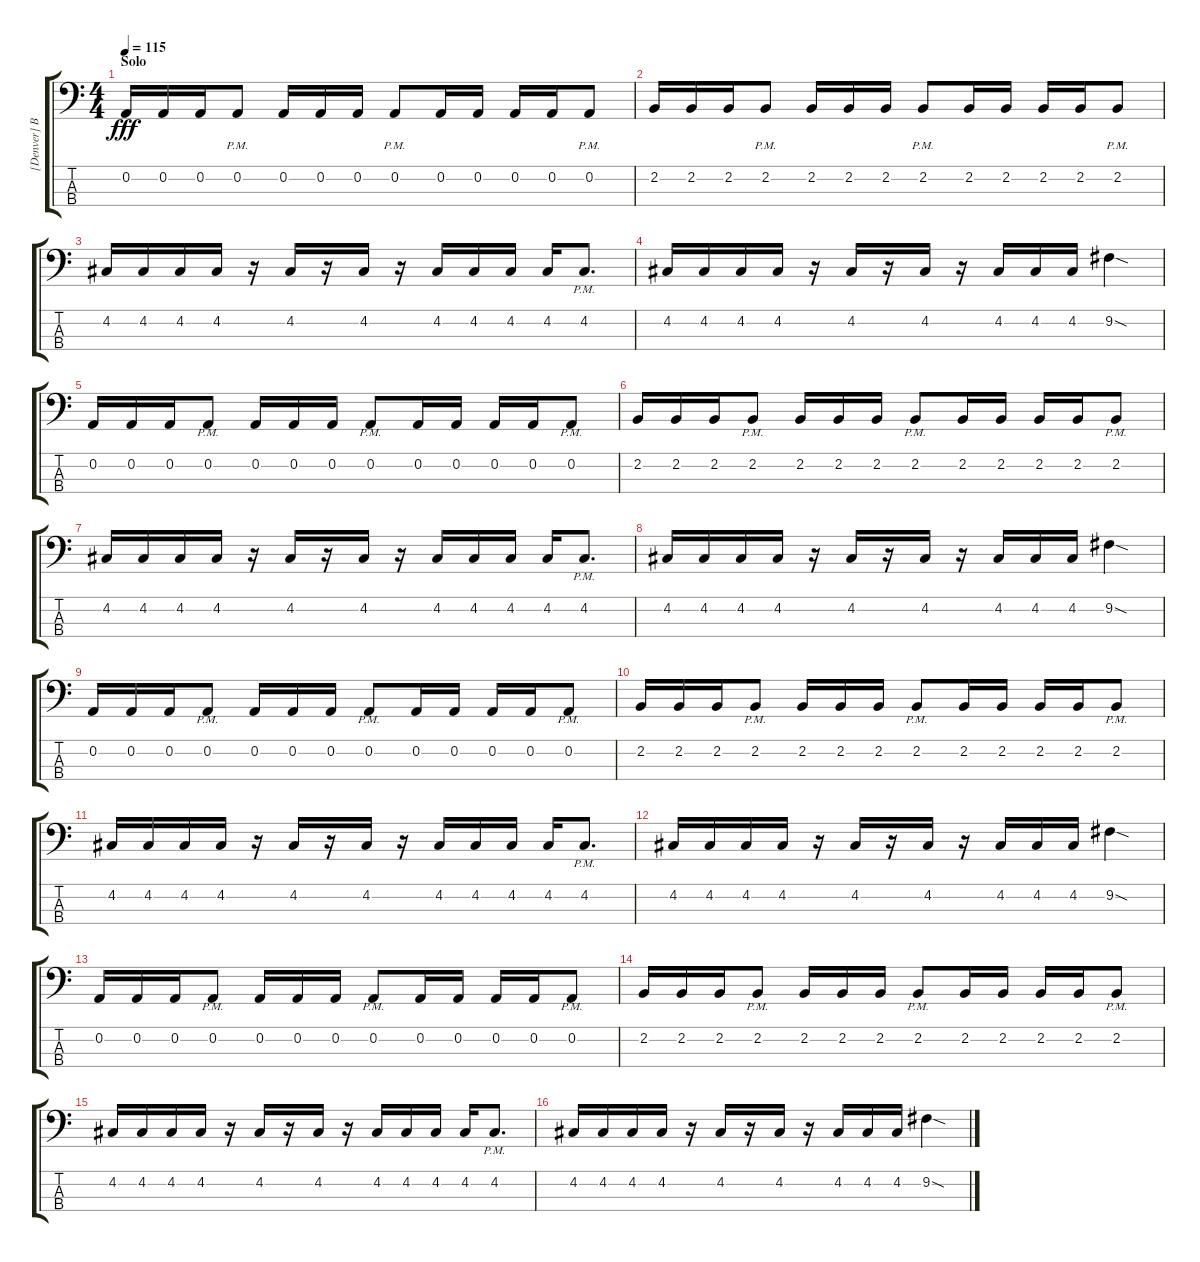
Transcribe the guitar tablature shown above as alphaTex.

\track ("[Denver] Bass Guitar " "[Denver] B") {instrument electricbassfinger}
\staff {score tabs}
\tuning (D2 A1 E1 A0) {hide}
\ts (4 4)
\section ("" "Solo ")
\tempo 115
\clef f4
\ks c
0.2.16{dy fff} 0.2.16 0.2.16 0.2{pm}.8 0.2.16 0.2.16 0.2.16 0.2{pm}.8 0.2.16 0.2.16 0.2.16 0.2.16 0.2{pm}.8 |
2.2.16 2.2.16 2.2.16 2.2{pm}.8 2.2.16 2.2.16 2.2.16 2.2{pm}.8 2.2.16 2.2.16 2.2.16 2.2.16 2.2{pm}.8 |
4.2.16 4.2.16 4.2.16 4.2.16 r.16 4.2.16 r.16 4.2.16 r.16 4.2.16 4.2.16 4.2.16 4.2.16 4.2{pm}.8{d} |
4.2.16 4.2.16 4.2.16 4.2.16 r.16 4.2.16 r.16 4.2.16 r.16 4.2.16 4.2.16 4.2.16 9.2{sod}.4 |
0.2.16 0.2.16 0.2.16 0.2{pm}.8 0.2.16 0.2.16 0.2.16 0.2{pm}.8 0.2.16 0.2.16 0.2.16 0.2.16 0.2{pm}.8 |
2.2.16 2.2.16 2.2.16 2.2{pm}.8 2.2.16 2.2.16 2.2.16 2.2{pm}.8 2.2.16 2.2.16 2.2.16 2.2.16 2.2{pm}.8 |
4.2.16 4.2.16 4.2.16 4.2.16 r.16 4.2.16 r.16 4.2.16 r.16 4.2.16 4.2.16 4.2.16 4.2.16 4.2{pm}.8{d} |
4.2.16 4.2.16 4.2.16 4.2.16 r.16 4.2.16 r.16 4.2.16 r.16 4.2.16 4.2.16 4.2.16 9.2{sod}.4 |
0.2.16 0.2.16 0.2.16 0.2{pm}.8 0.2.16 0.2.16 0.2.16 0.2{pm}.8 0.2.16 0.2.16 0.2.16 0.2.16 0.2{pm}.8 |
2.2.16 2.2.16 2.2.16 2.2{pm}.8 2.2.16 2.2.16 2.2.16 2.2{pm}.8 2.2.16 2.2.16 2.2.16 2.2.16 2.2{pm}.8 |
4.2.16 4.2.16 4.2.16 4.2.16 r.16 4.2.16 r.16 4.2.16 r.16 4.2.16 4.2.16 4.2.16 4.2.16 4.2{pm}.8{d} |
4.2.16 4.2.16 4.2.16 4.2.16 r.16 4.2.16 r.16 4.2.16 r.16 4.2.16 4.2.16 4.2.16 9.2{sod}.4 |
0.2.16 0.2.16 0.2.16 0.2{pm}.8 0.2.16 0.2.16 0.2.16 0.2{pm}.8 0.2.16 0.2.16 0.2.16 0.2.16 0.2{pm}.8 |
2.2.16 2.2.16 2.2.16 2.2{pm}.8 2.2.16 2.2.16 2.2.16 2.2{pm}.8 2.2.16 2.2.16 2.2.16 2.2.16 2.2{pm}.8 |
4.2.16 4.2.16 4.2.16 4.2.16 r.16 4.2.16 r.16 4.2.16 r.16 4.2.16 4.2.16 4.2.16 4.2.16 4.2{pm}.8{d} |
4.2.16 4.2.16 4.2.16 4.2.16 r.16 4.2.16 r.16 4.2.16 r.16 4.2.16 4.2.16 4.2.16 9.2{sod}.4
